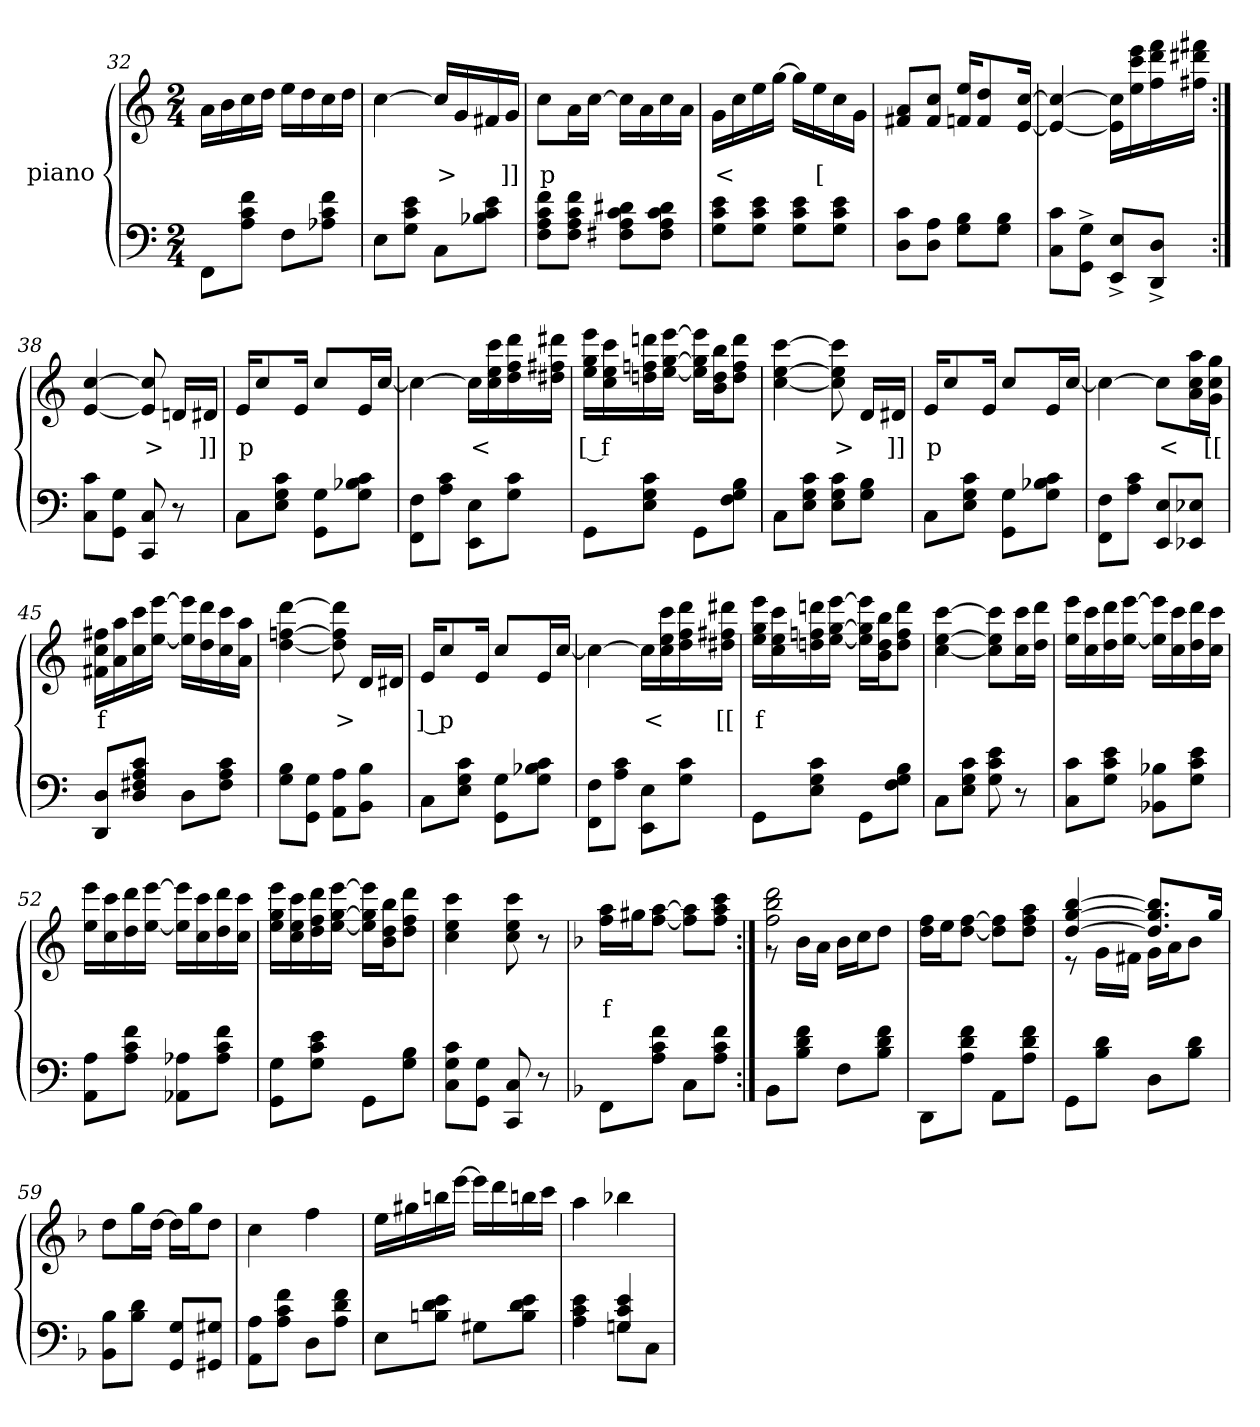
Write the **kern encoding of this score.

**kern	**kern	**text
*part2	*part1	*part1
*staff2	*staff1	*staff1
*	*I"piano	*
*clefF4	*clefG2	*
*k[]	*k[]	*
*M2/4	*M2/4	*
=32	=32	=32
8FFL	16aLL	.
.	16b	.
8f 8c 8AJ	16cc	.
.	16ddJJ	.
8FL	16eeLL	.
.	16dd	.
8f 8c 8A-XJ	16cc	.
.	16ddJJ	.
=33	=33	=33
8EL	[4cc	.
8e 8c 8GJ	.	.
8CL	16ccLL]	>
.	16g	.
8e 8c 8B-XJ	16f#X	.
.	16gJJ	]]
=34	=34	=34
8f 8c 8A 8FL	8ccL	p
8f 8c 8A 8FJ	16aL	.
.	[16ccJJ	.
8d#X 8c 8A 8F#XL	16ccLL]	.
.	16a	.
8d# 8c 8A 8F#J	16cc	.
.	16aJJ	.
=35	=35	=35
8e 8c 8GL	16gLL	<
.	16cc	.
8e 8c 8GJ	16ee	.
.	[16ggJJ	.
8e 8c 8GL	16ggLL]	.
.	16ee	[
8e 8c 8GJ	16cc	.
.	16gJJ	.
=36	=36	=36
8c 8DL	8a 8f#XL	.
8A 8DJ	8cc 8f#J	.
8B 8GL	16ee 16fnKL	.
.	8dd 8f	.
8B 8GJ	.	.
.	[16cc [16eJk	.
=37	=37	=37
8c 8CL	4cc_ 4e_	.
8G^> 8GG^>J	.	.
8E^> 8EE^>L	16cc] 16e]LL	.
.	16eee 16ccc 16ee	.
8D^> 8DD^>J	16fff 16ddd 16ff	.
.	16fff#X 16ddd#X 16ff#XJJ	.
=38:|!	=38:|!	=38:|!
8c 8CL	[4cc [4e	.
8G 8GGJ	.	.
8C 8CC	8cc] 8e]	>
8r	16dnLL	.
.	16d#XJJ	]]
=39	=39	=39
8CL	16eKL	p
.	8cc	.
8c 8G 8EJ	.	.
.	16eJk	.
8G 8GGL	8ccL	.
8c 8B-X 8GJ	16eL	.
.	[16ccJJ	.
=40	=40	=40
8F 8FFL	4cc_	.
8c 8AJ	.	.
8E 8EEL	16ccLL]	<
.	16ccc 16ee 16cc	.
8c 8GJ	16ddd 16ff 16dd	.
.	16ddd#X 16ff#X 16dd#XJJ	.
=41	=41	=41
8GGL	16eee 16gg 16eeLL	[ f
.	16ccc 16ee 16cc	.
8c 8G 8EJ	16dddn 16ffn 16ddn	.
.	[16eee [16gg [16eeJJ	.
8GGL	16eee] 16gg] 16ee]LL	.
.	16bb 16dd 16bJ	.
8B 8G 8FJ	8ddd 8ff 8ddJ	.
=42	=42	=42
8CL	[4ccc [4ee [4cc	.
8c 8G 8EJ	.	.
8c 8G 8EL	8ccc] 8ee] 8cc]	>
8B 8GJ	16dLL	.
.	16d#XJJ	]]
=43	=43	=43
8CL	16eKL	p
.	8cc	.
8c 8G 8EJ	.	.
.	16eJk	.
8G 8GGL	8ccL	.
8c 8B-X 8GJ	16eL	.
.	[16ccJJ	.
=44	=44	=44
8F 8FFL	4cc_	.
8c 8AJ	.	.
8E 8EEL	8ccL]	<
8E-X 8EE-XJ	16aa 16cc 16aL	.
.	16gg 16cc 16gJJ	[[
=45	=45	=45
8D 8DDL	16ff#X 16cc 16f#XLL	f
.	16aa 16a	.
8c 8A 8F#X 8DJ	16ccc 16cc	.
.	[16eee [16eeJJ	.
8DL	16eee] 16ee]LL	.
.	16ddd 16dd	.
8c 8A 8F#J	16ccc 16cc	.
.	16aa 16aJJ	.
=46	=46	=46
8B 8GL	[4ddd [4ffn [4dd	.
8G 8GGJ	.	.
8A 8AAL	8ddd] 8ff] 8dd]	>
8B 8BBJ	16dLL	.
.	16d#XJJ	.
=47	=47	=47
8CL	16eKL	] p
.	8cc	.
8c 8G 8EJ	.	.
.	16eJk	.
8G 8GGL	8ccL	.
8c 8B-X 8GJ	16eL	.
.	[16ccJJ	.
=48	=48	=48
8F 8FFL	4cc_	.
8c 8AJ	.	.
8E 8EEL	16ccLL]	<
.	16ccc 16ee 16cc	.
8c 8GJ	16ddd 16ff 16dd	.
.	16ddd#X 16ff#X 16dd#XJJ	[[
=49	=49	=49
8GGL	16eee 16gg 16eeLL	f
.	16ccc 16ee 16cc	.
8c 8G 8EJ	16dddn 16ffn 16ddn	.
.	[16eee [16gg [16eeJJ	.
8GGL	16eee] 16gg] 16ee]LL	.
.	16bb 16dd 16bJ	.
8B 8G 8FJ	8ddd 8ff 8ddJ	.
=50	=50	=50
8CL	[4ccc [4ee [4cc	.
8c 8G 8EJ	.	.
8e 8c 8G	8ccc] 8ee] 8cc]L	.
8r	16ccc 16ccL	.
.	16ddd 16ddJJ	.
=51	=51	=51
8c 8CL	16eee 16eeLL	.
.	16ccc 16cc	.
8e 8c 8GJ	16ddd 16dd	.
.	[16eee [16eeJJ	.
8B-X 8BB-XL	16eee] 16ee]LL	.
.	16ccc 16cc	.
8e 8c 8GJ	16ddd 16dd	.
.	16ccc 16ccJJ	.
=52	=52	=52
8A 8AAL	16eee 16eeLL	.
.	16ccc 16cc	.
8f 8c 8AJ	16ddd 16dd	.
.	[16eee [16eeJJ	.
8A-X 8AA-XL	16eee] 16ee]LL	.
.	16ccc 16cc	.
8f 8c 8A-J	16ddd 16dd	.
.	16ccc 16ccJJ	.
=53	=53	=53
8G 8GGL	16eee 16gg 16eeLL	.
.	16ccc 16ee 16cc	.
8e 8c 8GJ	16ddd 16ff 16dd	.
.	[16eee [16gg [16eeJJ	.
8GGL	16eee] 16gg] 16ee]LL	.
.	16bb 16dd 16bJ	.
8B 8GJ	8ddd 8ff 8ddJ	.
=54	=54	=54
8c 8G 8CL	4ccc 4ee 4cc	.
8G 8GGJ	.	.
8C 8CC	8ccc 8ee 8cc	.
8r	8r	.
=55	=55	=55
*k[b-]	*k[b-]	*
8FFL	16aa 16ffLL	f
.	16gg#XJ	.
8f 8c 8AJ	[8aa [8ffJ	.
8CL	8aa] 8ff]L	.
8f 8c 8AJ	8ccc 8aa 8ffJ	.
=56:|!	=56:|!	=56:|!
*	*^	*
8BB-L	2ddd\ 2bb-\ 2ff\	8r	.
8f 8d 8B-J	.	16b-LL	.
.	.	16aJJ	.
8FL	.	16b-LL	.
.	.	16ccJ	.
8f 8d 8B-J	.	8ddJ	.
*	*v	*v	*
=57	=57	=57
8DDL	16ff 16ddLL	.
.	16eeJ	.
8f 8d 8AJ	[8ff [8ddJ	.
8AAL	8ff] 8dd]L	.
8f 8d 8AJ	8aa 8ff 8ddJ	.
=58	=58	=58
*	*^	*
8GGL	[4bb- [4gg [4dd	8r	.
8d 8B-J	.	16gLL	.
.	.	16f#XJJ	.
8DL	8.bb-] 8.gg] 8.dd]L	16gLL	.
.	.	16aJ	.
8d 8B-J	.	8b-J	.
.	16ggJk	.	.
*	*v	*v	*
=59	=59	=59
8B- 8BB-L	8ddL	.
8d 8B-J	16ggL	.
.	[16ddJJ	.
8G 8GGL	16ddLL]	.
.	16ggJ	.
8G#X 8GG#XJ	8ddJ	.
=60	=60	=60
8A 8AAL	4cc	.
8f 8c 8AJ	.	.
8DL	4ff	.
8f 8d 8AJ	.	.
=61	=61	=61
8EL	16eeLL	.
.	16gg#X	.
8e 8d 8BnJ	16bbn	.
.	[16eeeJJ	.
8G#XL	16eeeLL]	.
.	16ddd	.
8e 8d 8BJ	16bbn	.
.	16cccJJ	.
=62	=62	=62
*^	*	*
4e 4c 4A	4ryy	4aa	.
4e 4c 4Gn	8GL	4bb-X	.
.	8CJ	.	.
*v	*v	*	*
=	=	=
*-	*-	*-
